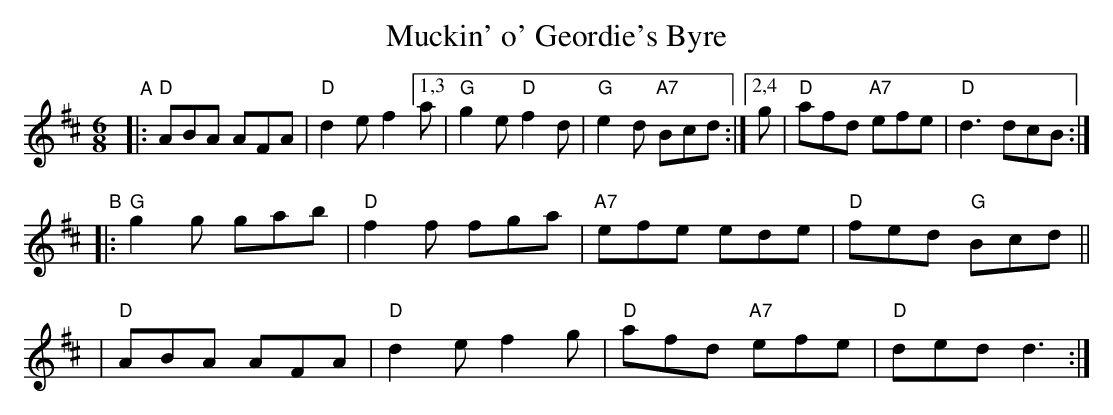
X:1
T: Muckin' o' Geordie's Byre
M: 6/8
L: 1/8
K: D
"^A"\
|:"D"ABA AFA | "D"d2e f2 [1,3 a | "G"g2e  "D"f2d | "G"e2d "A7"Bcd \
                       :|[2,4 g | "D"afd "A7"efe | "D"d3      dcB :|
"^B"\
|:"G"g2g gab | "D"f2f fga | "A7"efe    ede | "D"fed  "G"Bcd ||
| "D"ABA AFA | "D"d2e f2g | "D"afd "A7"efe | "D"ded     d3 :|
